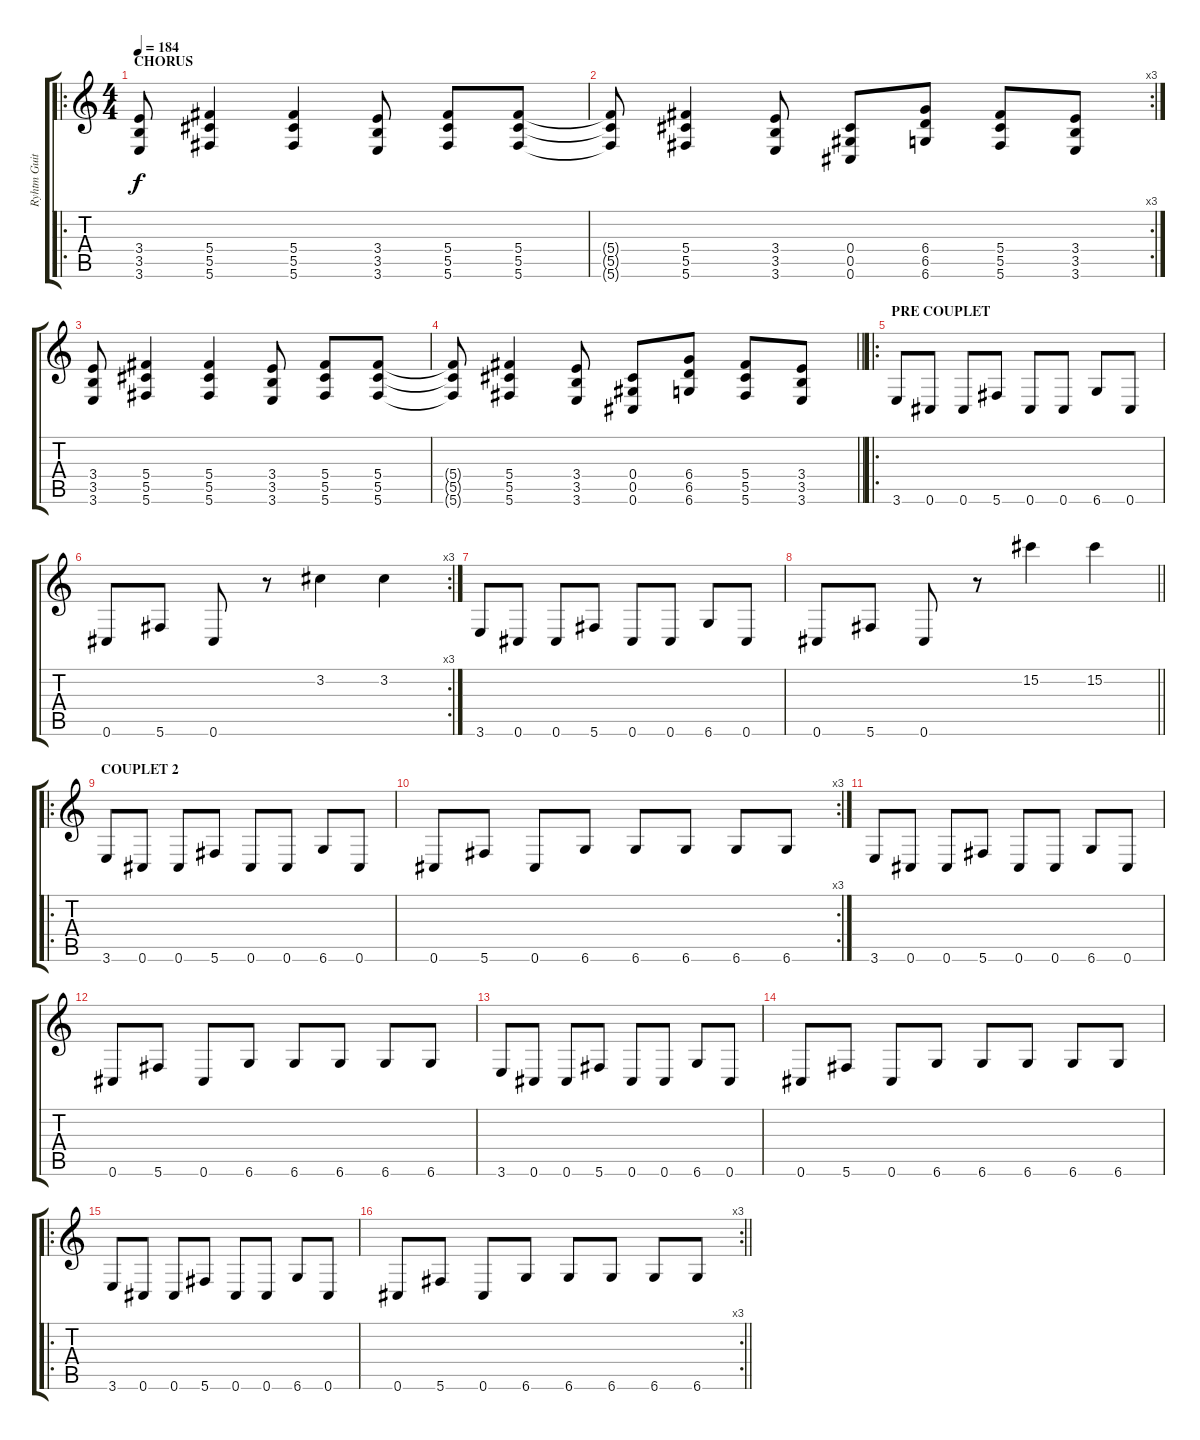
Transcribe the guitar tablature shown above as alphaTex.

\track ("Ryhtm Guitar" "Ryhtm Guit") {instrument distortionguitar}
\staff {score tabs}
\tuning (Eb4 Bb3 Gb3 Db3 Ab2 Db2) {hide}
\ro
\ts (4 4)
\section ("" "CHORUS")
\tempo 184
\clef g2
\ks c
(3.4 3.5 3.6).8{dy f} (5.4 5.5 5.6).4 (5.4 5.5 5.6).4 (3.4 3.5 3.6).8 (5.4 5.5 5.6).8 (5.4 5.5 5.6).8 |
\rc 3
(5.4{t} 5.5{t} 5.6{t}).8 (5.4 5.5 5.6).4 (3.4 3.5 3.6).8 (0.4 0.5 0.6).8 (6.4 6.5 6.6).8 (5.4 5.5 5.6).8 (3.4 3.5 3.6).8 |
(3.4 3.5 3.6).8 (5.4 5.5 5.6).4 (5.4 5.5 5.6).4 (3.4 3.5 3.6).8 (5.4 5.5 5.6).8 (5.4 5.5 5.6).8 |
\barLineRight lightlight
(5.4{t} 5.5{t} 5.6{t}).8 (5.4 5.5 5.6).4 (3.4 3.5 3.6).8 (0.4 0.5 0.6).8 (6.4 6.5 6.6).8 (5.4 5.5 5.6).8 (3.4 3.5 3.6).8 |
\ro
\section ("" "PRE COUPLET")
3.6.8{volume 16} 0.6.8 0.6.8 5.6.8 0.6.8 0.6.8 6.6.8 0.6.8 |
\rc 3
0.6.8 5.6.8 0.6.8 r.8 3.2.4 3.2.4 |
3.6.8{volume 16} 0.6.8 0.6.8 5.6.8 0.6.8 0.6.8 6.6.8 0.6.8 |
\barLineRight lightlight
0.6.8 5.6.8 0.6.8 r.8 15.2.4 15.2.4 |
\ro
\section ("" "COUPLET 2")
3.6.8{volume 16} 0.6.8 0.6.8 5.6.8 0.6.8 0.6.8 6.6.8 0.6.8 |
\rc 3
0.6.8 5.6.8 0.6.8 6.6.8 6.6.8 6.6.8 6.6.8 6.6.8 |
3.6.8{volume 16} 0.6.8 0.6.8 5.6.8 0.6.8 0.6.8 6.6.8 0.6.8 |
0.6.8 5.6.8 0.6.8 6.6.8 6.6.8 6.6.8 6.6.8 6.6.8 |
3.6.8{volume 16} 0.6.8 0.6.8 5.6.8 0.6.8 0.6.8 6.6.8 0.6.8 |
0.6.8 5.6.8 0.6.8 6.6.8 6.6.8 6.6.8 6.6.8 6.6.8 |
\ro
3.6.8{volume 16} 0.6.8 0.6.8 5.6.8 0.6.8 0.6.8 6.6.8 0.6.8 |
\rc 3
\barLineRight lightlight
0.6.8 5.6.8 0.6.8 6.6.8 6.6.8 6.6.8 6.6.8 6.6.8
